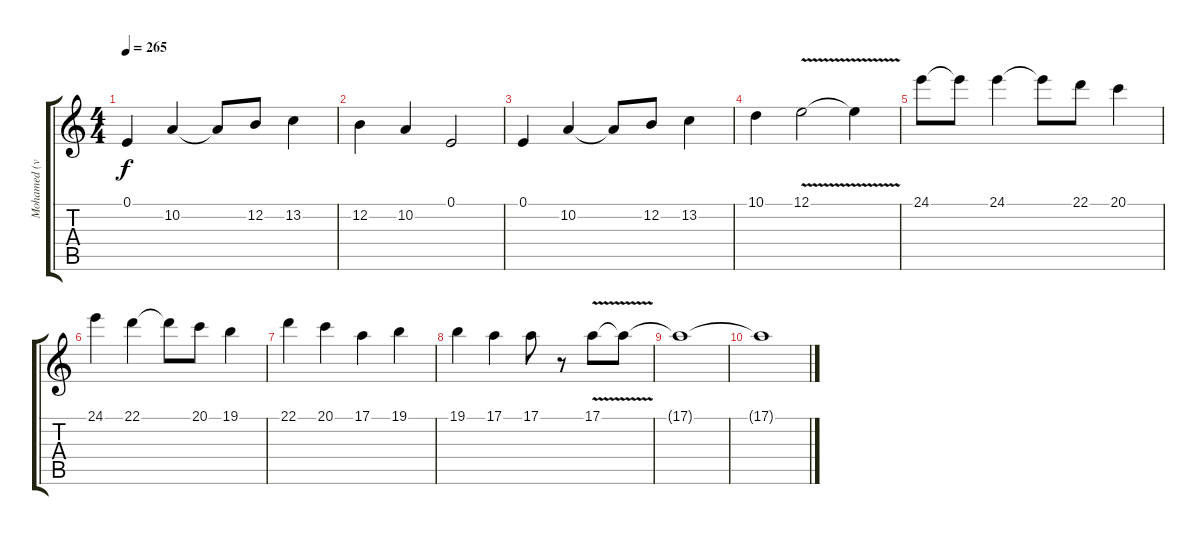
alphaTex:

\track ("Mohamed (violin)" "Mohamed (v") {instrument violin}
\staff {score tabs}
\tuning (E4 B3 G3 D3 A2 E2) {hide}
\ts (4 4)
\tempo 265
\clef g2
\ks c
0.1.4{dy f} 10.2.4 10.2{t}.8 12.2.8 13.2.4 |
12.2.4 10.2.4 0.1.2 |
0.1.4 10.2.4 10.2{t}.8 12.2.8 13.2.4 |
10.1.4 12.1{v}.2 12.1{t}.4 |
24.1.8 24.1{t}.8 24.1.4 24.1{t}.8 22.1.8 20.1.4 |
24.1.4 22.1.4 22.1{t}.8 20.1.8 19.1.4 |
22.1.4 20.1.4 17.1.4 19.1.4 |
19.1.4 17.1.4{volume 0} 17.1.8 r.8 17.1{v}.8 17.1{t}.8 |
17.1{t}.1 |
17.1{t}.1
